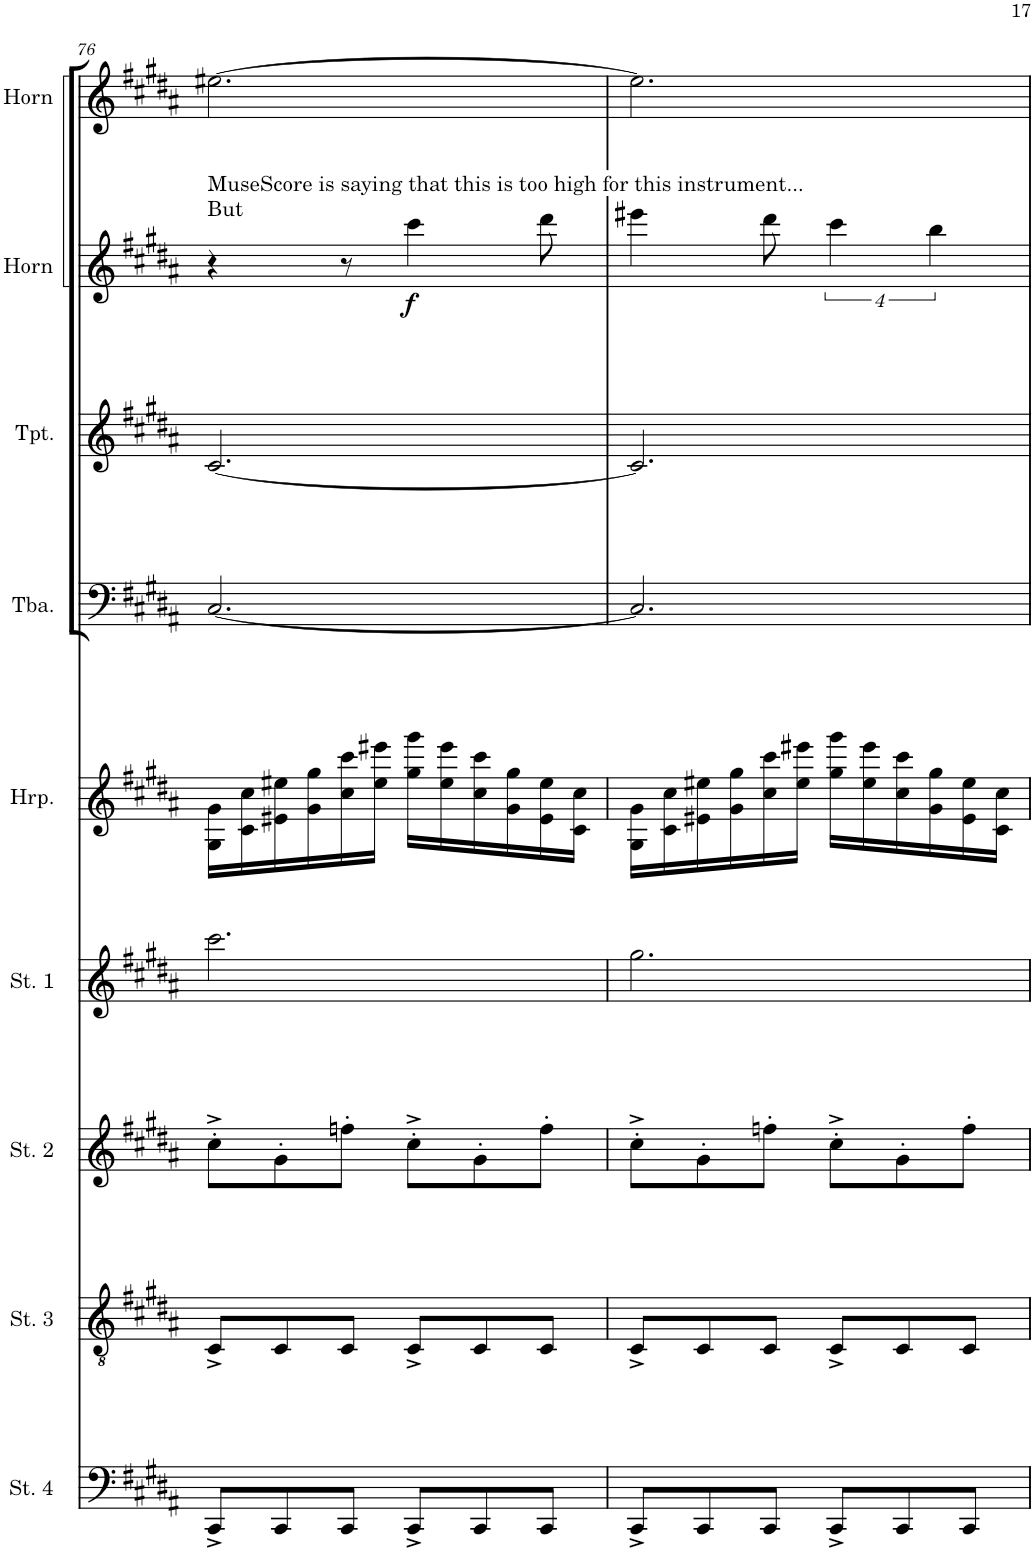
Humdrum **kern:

**kern	**kern	**kern	**kern	**kern	**kern	**kern	**kern	**dynam	**kern	**kern
*part10	*part9	*part8	*part7	*part6	*part5	*part4	*part3	*part3	*part2	*part1
*staff10	*staff9	*staff8	*staff7	*staff6	*staff5	*staff4	*staff3	*staff3	*staff2	*staff1
*I"Strings 4	*I"Strings 3	*I"Strings 2	*I"Strings 1	*I"Harp	*I"Tuba	*I"Trumpet	*I"Horn	*	*I"Horn	*I"Piccolo
*I'St. 4	*I'St. 3	*I'St. 2	*I'St. 1	*I'Hrp.	*I'Tba.	*I'Tpt.	*I'Horn	*	*I'Horn	*I'Picc.
!!LO:PB:g=z
*clefF4	*clefGv2	*clefG2	*clefG2	*clefG2	*clefF4	*clefG2	*clefG2	*	*clefG2	*clefG2
*	*	*	*	*	*	*Trd1c2	*Trd7c12	*	*Trd7c12	*Trd-7c-12
*k[f#c#g#d#a#]	*k[f#c#g#d#a#]	*k[f#c#g#d#a#]	*k[f#c#g#d#a#]	*k[f#c#g#d#a#]	*k[f#c#g#d#a#]	*k[f#c#g#d#a#]	*k[f#c#g#d#a#]	*	*k[f#c#g#d#a#]	*k[f#c#g#d#a#]
*M6/8	*M6/8	*M6/8	*M6/8	*M6/8	*M6/8	*M6/8	*M6/8	*	*M6/8	*M6/8
=76	=76	=76	=76	=76	=76	=76	=76	=76	=76	=76
!	!	!	!	!	!	!	!LO:TX:a:t=MuseScore is saying that this is too high for this instrument...	!	!	!
!	!	!	!	!	!	!	!LO:TX:a:t=But	!	!	!
8CC#^/L	8C#^/L	8cc#'^\L	2.ccc#\	16G#\ 16g#\LL	[2.C#/	[2.c#/	4r	.	[2.ee#X\	2.r
.	.	.	.	16c#\ 16cc#\	.	.	.	.	.	.
8CC#/	8C#/	8g#'\	.	16e#X\ 16ee#X\	.	.	.	.	.	.
.	.	.	.	16g#\ 16gg#\	.	.	.	.	.	.
8CC#/J	8C#/J	8ffn'\J	.	16cc#\ 16ccc#\	.	.	8r	.	.	.
.	.	.	.	16ee#\ 16eee#X\JJ	.	.	.	.	.	.
!	!	!	!	!	!	!	!	!LO:DY:b	!	!
8CC#^/L	8C#^/L	8cc#'^\L	.	16gg#\ 16ggg#\LL	.	.	4ccc#\	f	.	.
.	.	.	.	16ee#\ 16eee#\	.	.	.	.	.	.
8CC#/	8C#/	8g#'\	.	16cc#\ 16ccc#\	.	.	.	.	.	.
.	.	.	.	16g#\ 16gg#\	.	.	.	.	.	.
8CC#/J	8C#/J	8ff'\J	.	16e#\ 16ee#\	.	.	8ddd#\	.	.	.
.	.	.	.	16c#\ 16cc#\JJ	.	.	.	.	.	.
=77	=77	=77	=77	=77	=77	=77	=77	=77	=77	=77
8CC#^/L	8C#^/L	8cc#'^\L	2.gg#\	16G#\ 16g#\LL	2.C#/]	2.c#/]	4eee#X\	.	2.ee#\]	2.r
.	.	.	.	16c#\ 16cc#\	.	.	.	.	.	.
8CC#/	8C#/	8g#'\	.	16e#X\ 16ee#X\	.	.	.	.	.	.
.	.	.	.	16g#\ 16gg#\	.	.	.	.	.	.
8CC#/J	8C#/J	8ffn'\J	.	16cc#\ 16ccc#\	.	.	8ddd#\	.	.	.
.	.	.	.	16ee#\ 16eee#X\JJ	.	.	.	.	.	.
8CC#^/L	8C#^/L	8cc#'^\L	.	16gg#\ 16ggg#\LL	.	.	16%3ccc#\	.	.	.
.	.	.	.	16ee#\ 16eee#\	.	.	.	.	.	.
8CC#/	8C#/	8g#'\	.	16cc#\ 16ccc#\	.	.	.	.	.	.
.	.	.	.	16g#\ 16gg#\	.	.	16%3bb\	.	.	.
8CC#/J	8C#/J	8ff'\J	.	16e#\ 16ee#\	.	.	.	.	.	.
.	.	.	.	16c#\ 16cc#\JJ	.	.	.	.	.	.
=	=	=	=	=	=	=	=	=	=	=
*-	*-	*-	*-	*-	*-	*-	*-	*-	*-	*-
